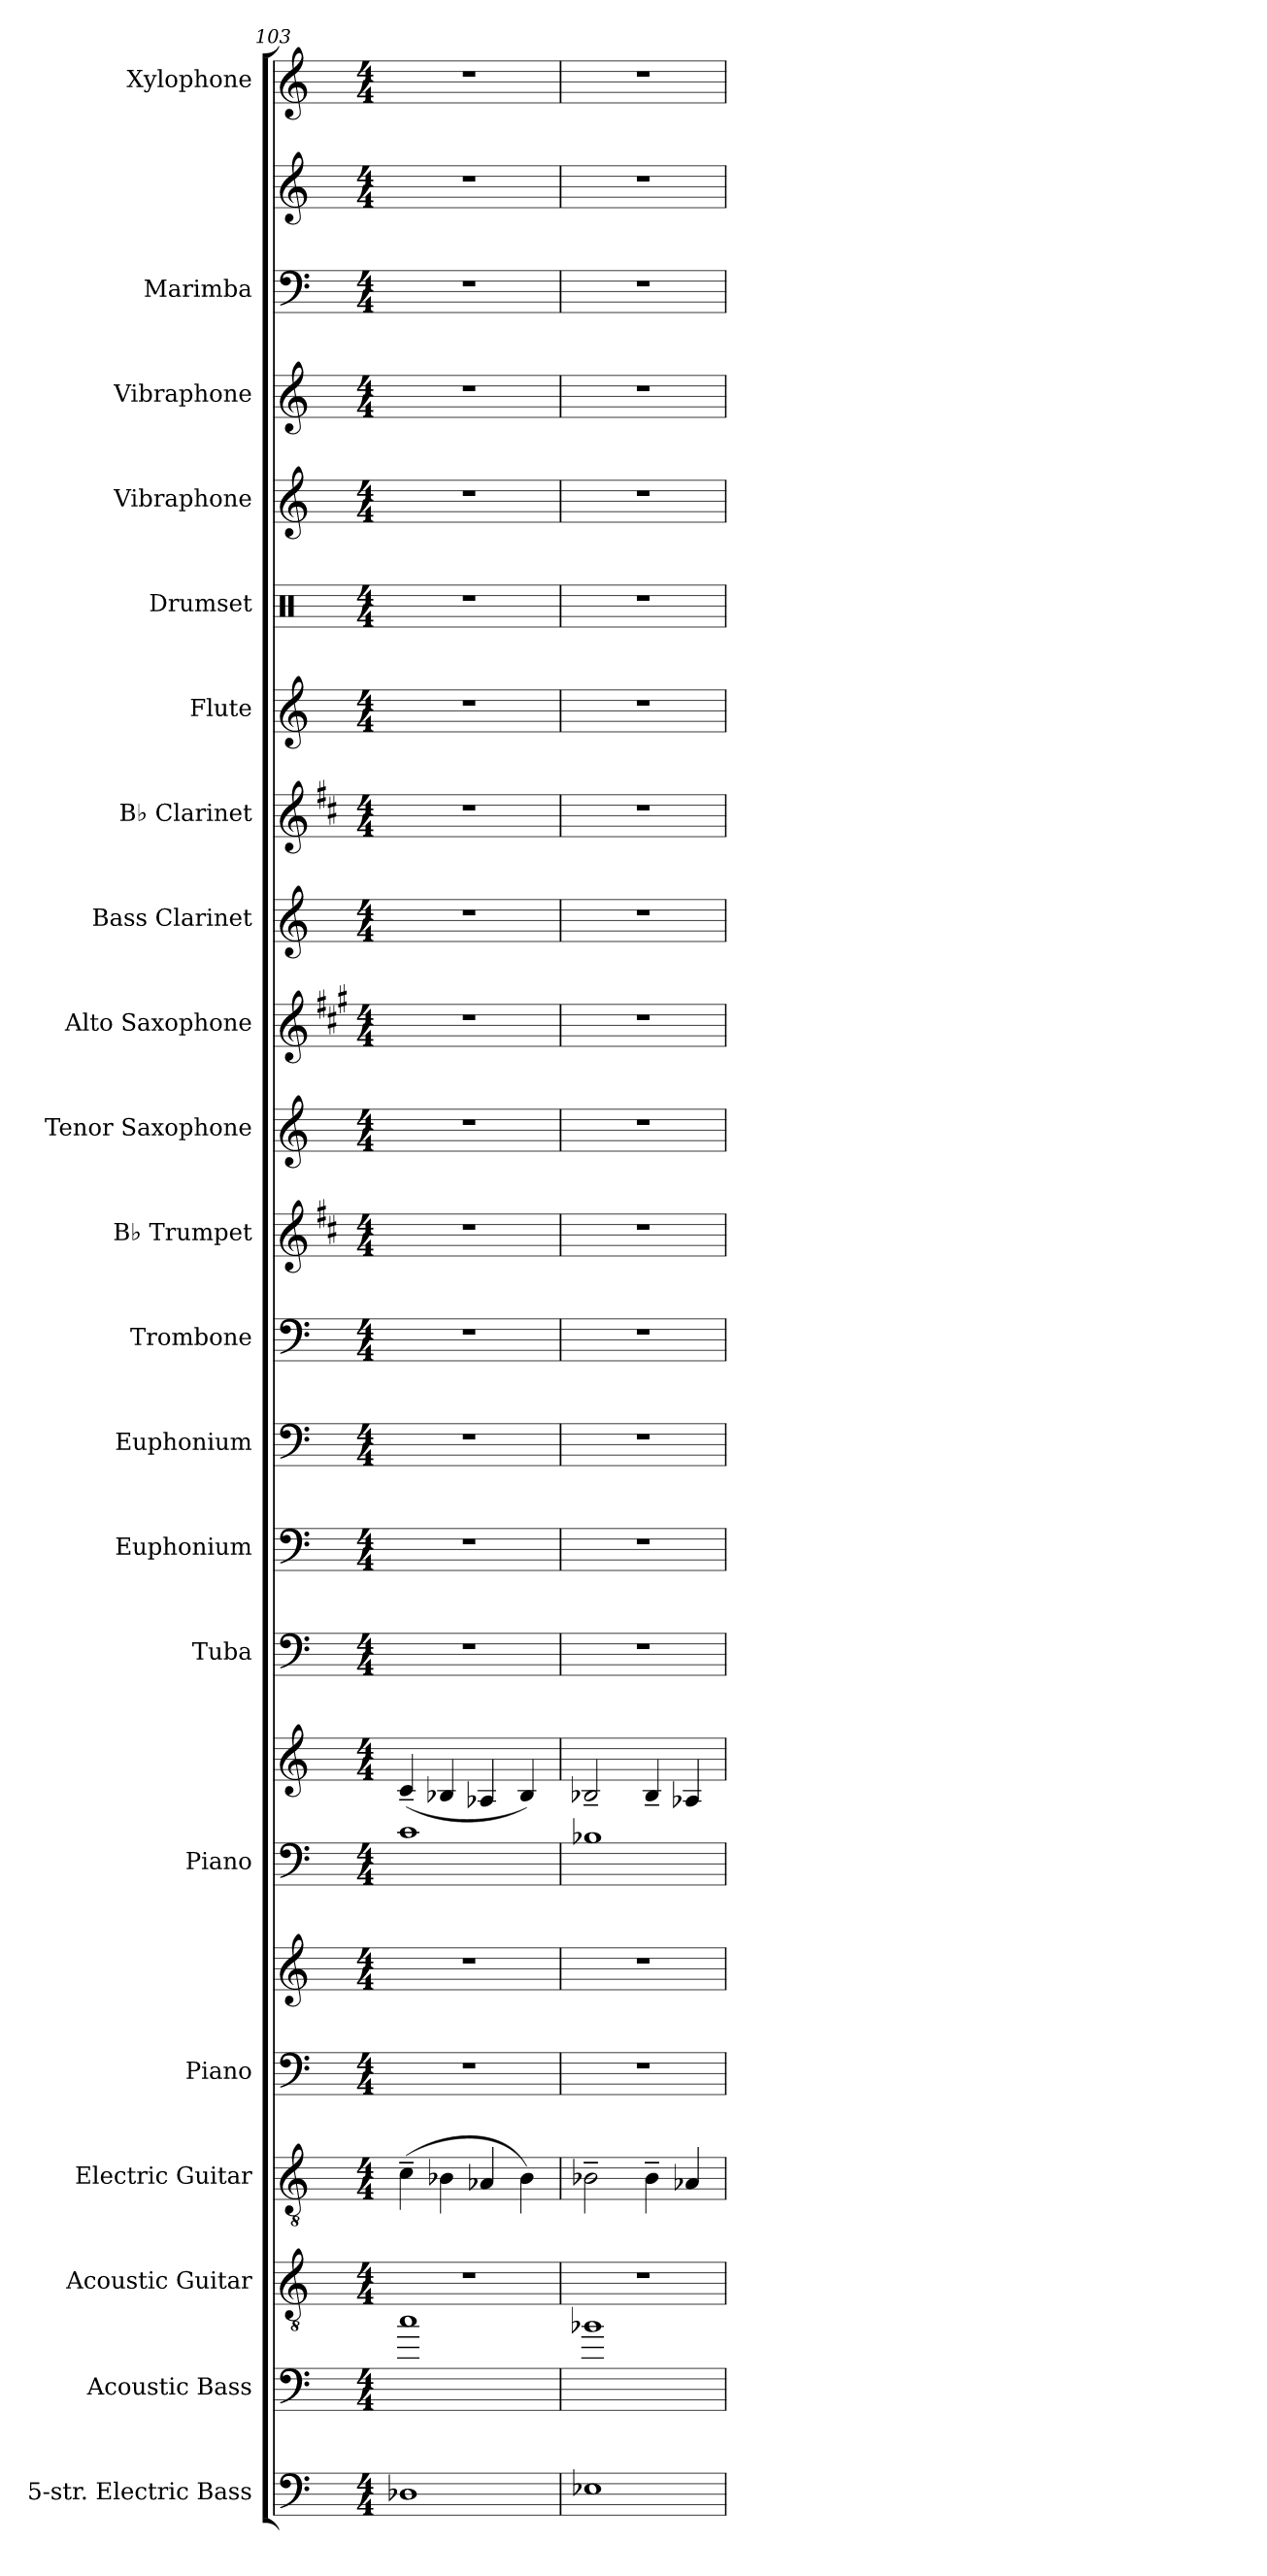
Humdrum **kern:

**kern	**kern	**kern	**kern	**kern	**kern	**kern	**kern	**kern	**kern	**kern	**kern	**kern	**kern	**kern	**kern	**kern	**kern	**kern	**kern	**kern	**kern	**kern	**kern
*part21	*part20	*part19	*part18	*part17	*part17	*part16	*part16	*part15	*part14	*part13	*part12	*part11	*part10	*part9	*part8	*part7	*part6	*part5	*part4	*part3	*part2	*part2	*part1
*staff24	*staff23	*staff22	*staff21	*staff20	*staff19	*staff18	*staff17	*staff16	*staff15	*staff14	*staff13	*staff12	*staff11	*staff10	*staff9	*staff8	*staff7	*staff6	*staff5	*staff4	*staff3	*staff2	*staff1
*I"5-str. Electric Bass	*I"Acoustic Bass	*I"Acoustic Guitar	*I"Electric Guitar	*I"Piano	*	*I"Piano	*	*I"Tuba	*I"Euphonium	*I"Euphonium	*I"Trombone	*I"B♭ Trumpet	*I"Tenor Saxophone	*I"Alto Saxophone	*I"Bass Clarinet	*I"B♭ Clarinet	*I"Flute	*I"Drumset	*I"Vibraphone	*I"Vibraphone	*I"Marimba	*	*I"Xylophone
*I'El. B.	*I'Bass	*I'Guit.	*I'El. Guit.	*I'Pno.	*	*I'Pno.	*	*I'Tba.	*I'Euph.	*I'Euph.	*I'Tbn.	*I'B♭ Tpt.	*I'T. Sax.	*I'A. Sax.	*I'B. Cl.	*I'B♭ Cl.	*I'Fl.	*I'Drs.	*I'Vib.	*I'Vib.	*I'Mrm.	*	*I'Xyl.
*clefF4	*clefF4	*clefGv2	*clefGv2	*clefF4	*clefG2	*clefF4	*clefG2	*clefF4	*clefF4	*clefF4	*clefF4	*clefG2	*clefG2	*clefG2	*clefG2	*clefG2	*clefG2	*clefX	*clefG2	*clefG2	*clefF4	*clefG2	*clefG2
*ITrd7c12	*ITrd7c12	*	*	*	*	*	*	*	*	*	*	*ITrd1c2	*ITrd8c14	*ITrd5c9	*ITrd8c14	*ITrd1c2	*	*	*	*	*	*	*ITrd-7c-12
*k[]	*k[]	*k[]	*k[]	*k[]	*k[]	*k[]	*k[]	*k[]	*k[]	*k[]	*k[]	*k[]	*k[]	*k[]	*k[]	*k[]	*k[]	*k[]	*k[]	*k[]	*k[]	*k[]	*k[]
*M4/4	*M4/4	*M4/4	*M4/4	*M4/4	*M4/4	*M4/4	*M4/4	*M4/4	*M4/4	*M4/4	*M4/4	*M4/4	*M4/4	*M4/4	*M4/4	*M4/4	*M4/4	*M4/4	*M4/4	*M4/4	*M4/4	*M4/4	*M4/4
=103	=103	=103	=103	=103	=103	=103	=103	=103	=103	=103	=103	=103	=103	=103	=103	=103	=103	=103	=103	=103	=103	=103	=103
1DD-X	1c	1r	(4c~\	1r	1r	1c	(4c~/	1r	1r	1r	1r	1r	1r	1r	1r	1r	1r	1r	1r	1r	1r	1r	1r
.	.	.	4B-X\	.	.	.	4B-X/	.	.	.	.	.	.	.	.	.	.	.	.	.	.	.	.
.	.	.	4A-X/	.	.	.	4A-X/	.	.	.	.	.	.	.	.	.	.	.	.	.	.	.	.
.	.	.	4B-\)	.	.	.	4B-/)	.	.	.	.	.	.	.	.	.	.	.	.	.	.	.	.
=104	=104	=104	=104	=104	=104	=104	=104	=104	=104	=104	=104	=104	=104	=104	=104	=104	=104	=104	=104	=104	=104	=104	=104
1EE-X	1B-X	1r	2B-X~\	1r	1r	1B-X	2B-X~/	1r	1r	1r	1r	1r	1r	1r	1r	1r	1r	1r	1r	1r	1r	1r	1r
.	.	.	4B-~\	.	.	.	4B-~/	.	.	.	.	.	.	.	.	.	.	.	.	.	.	.	.
.	.	.	4A-X/	.	.	.	4A-X/	.	.	.	.	.	.	.	.	.	.	.	.	.	.	.	.
=	=	=	=	=	=	=	=	=	=	=	=	=	=	=	=	=	=	=	=	=	=	=	=
*-	*-	*-	*-	*-	*-	*-	*-	*-	*-	*-	*-	*-	*-	*-	*-	*-	*-	*-	*-	*-	*-	*-	*-
